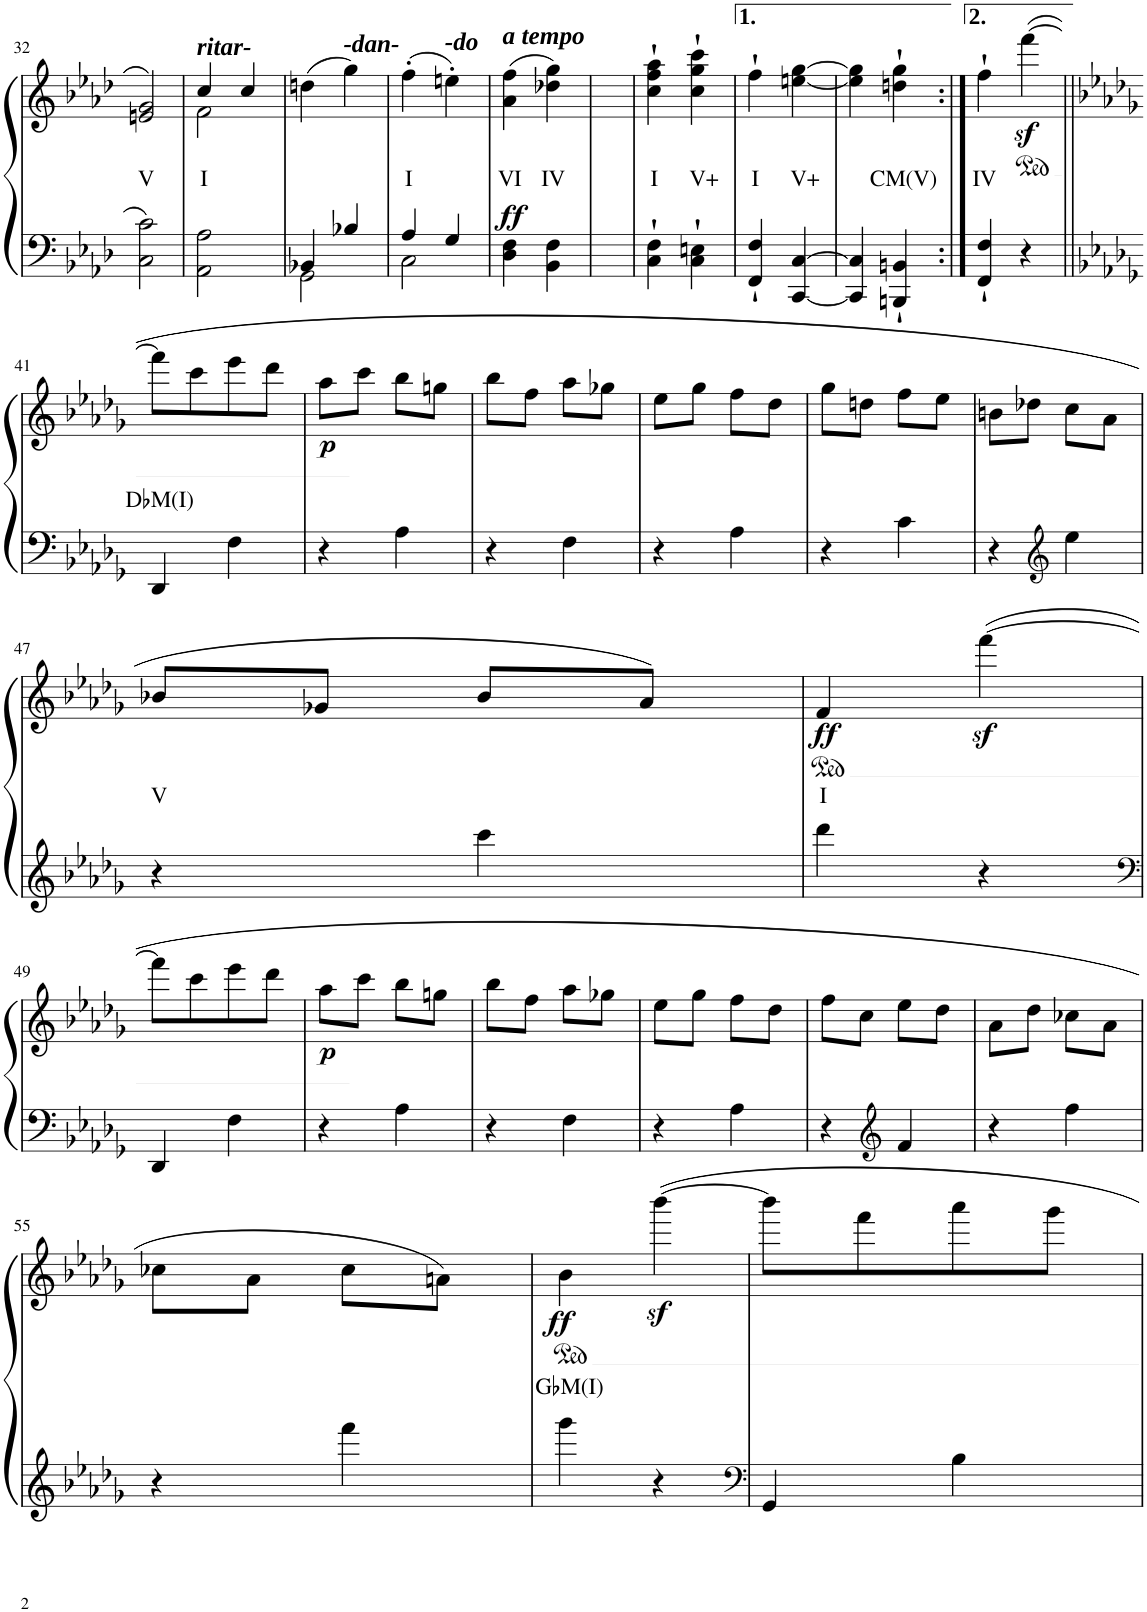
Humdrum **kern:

**kern	**kern	**text	**dynam
*part1	*part1	*part1	*part1
*staff2	*staff1	*staff1	*staff1/2
*I"Piano	*	*	*
*I'Pno	*	*	*
!!LO:PB:g=z
*clefF4	*clefG2	*	*
*k[b-e-a-d-]	*k[b-e-a-d-]	*	*
*M2/4	*M2/4	*	*
=32	=32	=32	=32
!	!	!LO:LY:b	!
2C\ 2c\	2en/ 2g/	V	.
=33	=33	=33	=33
*	*^	*	*
!	!LO:TX:a:Bi:t=ritar-	!	!	!
!	!	!	!LO:LY:b	!
2AA-\ 2A-\	4cc/	2f\	I	.
.	4cc/	.	.	.
*	*v	*v	*	*
=34	=34	=34	=34
*^	*	*	*
4BB-X/	2GG\	(4ddn\	.	.
!	!	!LO:TX:a:Bi:t=-dan-	!	!
4B-X/	.	4gg\)	.	.
=35	=35	=35	=35	=35
!	!	!	!LO:LY:b	!
4A-/	2C\	(4ff'\	I	.
!	!	!LO:TX:a:Bi:t=-do	!	!
4G/	.	4een'\)	.	.
*v	*v	*	*	*
=36	=36	=36	=36
!	!LO:TX:a:Bi:t=a tempo	!	!
!	!	!LO:LY:b	!LO:DY:b
4D-\ 4F\	(4a-\ 4ff\	VI	ff
!	!	!LO:LY:b	!
4BB-\ 4F\	4dd-X\ 4gg\)	IV	.
=37	=37	=37	=37
2ryy	2ryy	.	.
=39	=39	=39	=39
!	!	!LO:LY:b	!
4C\'` 4F\'`	4cc\'` 4ff\'` 4aa-\'`	I	.
!	!	!LO:LY:b	!
2ryy	4cc\'` 4gg\'` 4ccc\'`	V+	.
.	2ryy	.	.
4C\'` 4En\'`	.	.	.
=40	=40	=40	=40
!	!	!LO:LY:b	!
4FF/'` 4F/'`	4ff'`\	I	.
!	!	!LO:LY:b	!
[4CC/ [>4C/	[<4een\ [4gg\	V+	.
=41	=41	=41	=41
4CC/] 4C/]	4ee\] 4gg\]	.	.
!	!	!LO:LY:b	!
4BBBn/'` 4BBn/'`	4ddn\'` 4gg\'`	CM(V)	.
=40:|!	=40:|!	=40:|!	=40:|!
!	!	!LO:LY:b	!
4FF/'` 4F/'`	4ff'`\	IV	.
4r	([4fffz<\	.	.
!!LO:LB:g=z
=41||	=41||	=41||	=41||
*k[b-e-a-d-g-]	*k[b-e-a-d-g-]	*	*
!	!	!LO:LY:b	!
4DD-/	8fff\L]	D♭M(I)	.
.	8ccc\	.	.
4F\	8eee-\	.	.
.	8ddd-\J	.	.
=42	=42	=42	=42
!	!	!	!LO:DY:b
4r	8aa-\L	.	p
.	8ccc\J	.	.
4A-\	8bb-\L	.	.
.	8ggn\J	.	.
=43	=43	=43	=43
4r	8bb-\L	.	.
.	8ff\J	.	.
4F\	8aa-\L	.	.
.	8gg-X\J	.	.
=44	=44	=44	=44
4r	8ee-\L	.	.
.	8gg-\J	.	.
4A-\	8ff\L	.	.
.	8dd-\J	.	.
=45	=45	=45	=45
4r	8gg-\L	.	.
.	8ddn\J	.	.
4c\	8ff\L	.	.
.	8ee-\J	.	.
=46	=46	=46	=46
4r	8bn\L	.	.
.	8dd-X\J	.	.
*clefG2	*	*	*
4ee-\	8cc\L	.	.
.	8a-\J	.	.
!!LO:LB:g=z
=47	=47	=47	=47
!	!	!LO:LY:b	!
4r	8b-X/L	V	.
.	8g-X/J	.	.
4ccc\	8b-/L	.	.
.	8a-/J)	.	.
=48	=48	=48	=48
!	!	!LO:LY:b	!LO:DY:b
4ddd-\	4f/	I	ff
4r	([4fffz<\	.	.
!!LO:LB:g=z
=49	=49	=49	=49
*clefF4	*	*	*
4DD-/	8fff\L]	.	.
.	8ccc\	.	.
4F\	8eee-\	.	.
.	8ddd-\J	.	.
=50	=50	=50	=50
!	!	!	!LO:DY:b
4r	8aa-\L	.	p
.	8ccc\J	.	.
4A-\	8bb-\L	.	.
.	8ggn\J	.	.
=51	=51	=51	=51
4r	8bb-\L	.	.
.	8ff\J	.	.
4F\	8aa-\L	.	.
.	8gg-X\J	.	.
=52	=52	=52	=52
4r	8ee-\L	.	.
.	8gg-\J	.	.
4A-\	8ff\L	.	.
.	8dd-\J	.	.
=53	=53	=53	=53
4r	8ff\L	.	.
.	8cc\J	.	.
*clefG2	*	*	*
4f/	8ee-\L	.	.
.	8dd-\J	.	.
=54	=54	=54	=54
4r	8a-\L	.	.
.	8dd-\J	.	.
4ff\	8cc-X\L	.	.
.	8a-\J	.	.
!!LO:LB:g=z
=55	=55	=55	=55
4r	8cc-X\L	.	.
.	8a-\J	.	.
4fff\	8cc-\L	.	.
.	8an\J)	.	.
=56	=56	=56	=56
!	!	!LO:LY:b	!LO:DY:b
4ggg-\	4b-\	G♭M(I)	ff
4r	[4bbb-z<\	.	.
=57	=57	=57	=57
*clefF4	*	*	*
4GG-/	8bbb-\L]	.	.
.	8fff\	.	.
4B-\	8aaa-\	.	.
.	8ggg-\J	.	.
=	=	=	=
*-	*-	*-	*-
